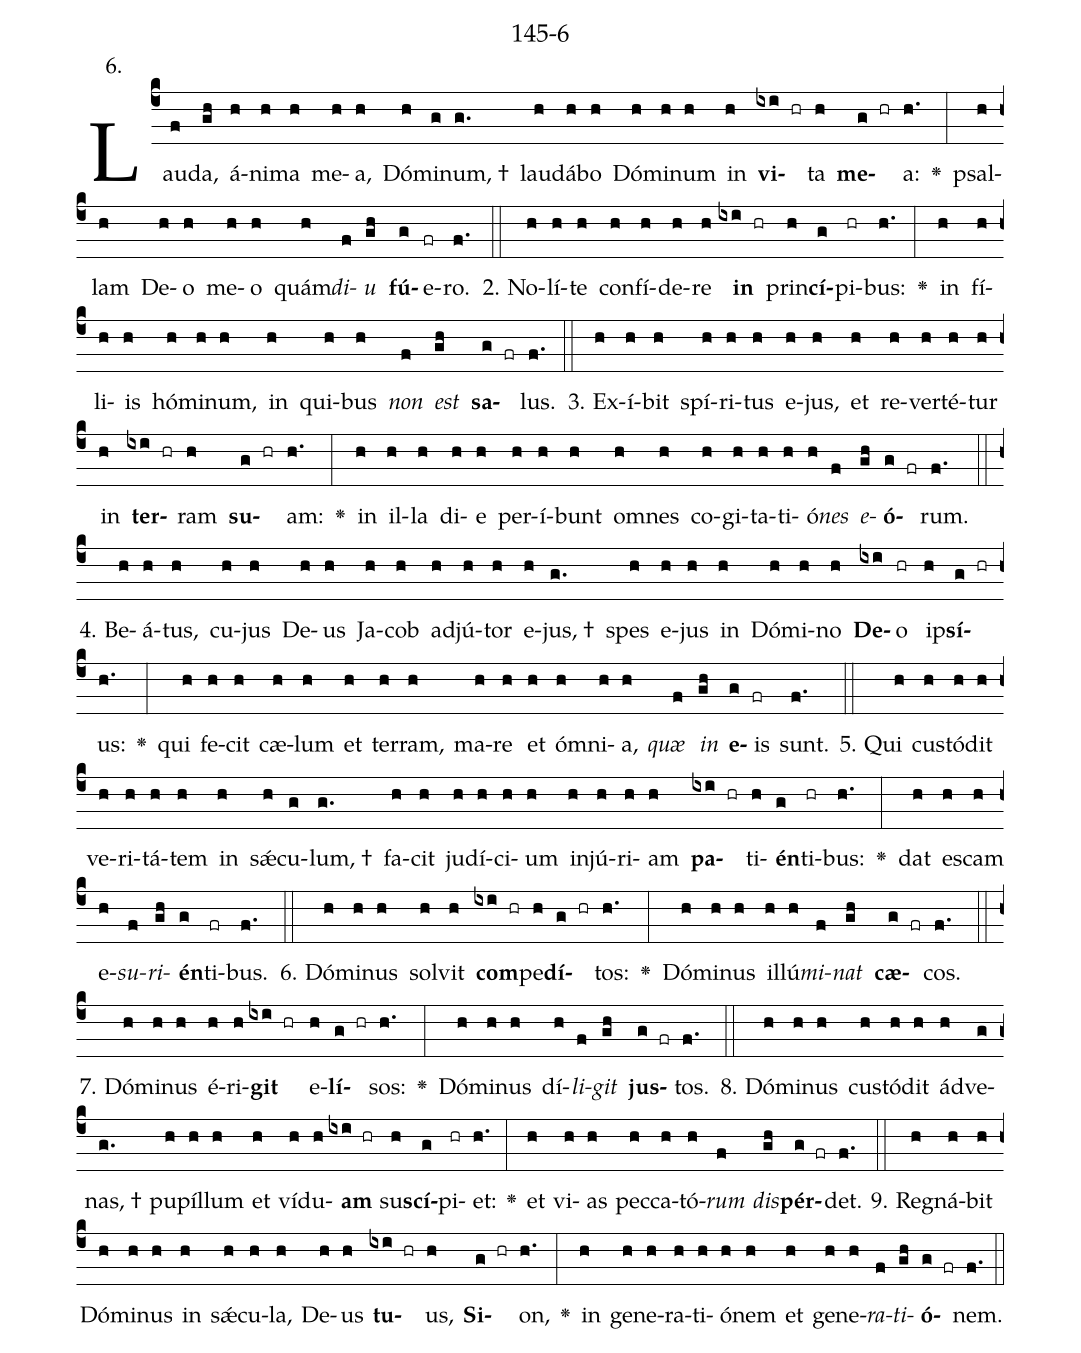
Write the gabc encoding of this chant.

name: 145-6;
annotation: 6.;
%%
(c4)Lau(f)da,(gh) á(h)ni(h)ma(h) me(h)a,(h) Dó(h)mi(g)num, †(g.) lau(h)dá(h)bo(h) Dó(h)mi(h)num(h) in(h) <b>vi</b>(ixi hr)ta(h) <b>me</b>(g hr)a:(h.) <v>\greheightstar</v>(:) psal(h)lam(h) De(h)o(h) me(h)o(h) quám(h)<i>di</i>(f)<i>u</i>(gh) <b>fú</b>(g)e(fr)ro.(f.) (::)
2. No(h)lí(h)te(h) con(h)fí(h)de(h)re(h) <b>in</b>(ixi hr) prin(h)<b>cí</b>(g)pi(hr)bus:(h.) <v>\greheightstar</v>(:) in(h) fí(h)li(h)is(h) hó(h)mi(h)num,(h) in(h) qui(h)bus(h) <i>non</i>(f) <i>est</i>(gh) <b>sa</b>(g fr)lus.(f.) (::)
3. Ex(h)í(h)bit(h) spí(h)ri(h)tus(h) e(h)jus,(h) et(h) re(h)ver(h)té(h)tur(h) in(h) <b>ter</b>(ixi hr)ram(h) <b>su</b>(g hr)am:(h.) <v>\greheightstar</v>(:) in(h) il(h)la(h) di(h)e(h) per(h)í(h)bunt(h) om(h)nes(h) co(h)gi(h)ta(h)ti(h)ó(h)<i>nes</i>(f) <i>e</i>(gh)<b>ó</b>(g fr)rum.(f.) (::)
4. Be(h)á(h)tus,(h) cu(h)jus(h) De(h)us(h) Ja(h)cob(h) ad(h)jú(h)tor(h) e(h)jus, †(g.) spes(h) e(h)jus(h) in(h) Dó(h)mi(h)no(h) <b>De</b>(ixi)o(hr) ip(h)<b>sí</b>(g hr)us:(h.) <v>\greheightstar</v>(:) qui(h) fe(h)cit(h) cæ(h)lum(h) et(h) ter(h)ram,(h) ma(h)re(h) et(h) óm(h)ni(h)a,(h) <i>quæ</i>(f) <i>in</i>(gh) <b>e</b>(g)is(fr) sunt.(f.) (::)
5. Qui(h) cus(h)tó(h)dit(h) ve(h)ri(h)tá(h)tem(h) in(h) sǽ(h)cu(g)lum, †(g.) fa(h)cit(h) ju(h)dí(h)ci(h)um(h) in(h)jú(h)ri(h)am(h) <b>pa</b>(ixi hr)ti(h)<b>én</b>(g)ti(hr)bus:(h.) <v>\greheightstar</v>(:) dat(h) es(h)cam(h) e(h)<i>su</i>(f)<i>ri</i>(gh)<b>én</b>(g)ti(fr)bus.(f.) (::)
6. Dó(h)mi(h)nus(h) sol(h)vit(h) <b>com</b>(ixi hr)pe(h)<b>dí</b>(g hr)tos:(h.) <v>\greheightstar</v>(:) Dó(h)mi(h)nus(h) il(h)lú(h)<i>mi</i>(f)<i>nat</i>(gh) <b>cæ</b>(g fr)cos.(f.) (::)
7. Dó(h)mi(h)nus(h) é(h)ri(h)<b>git</b>(ixi hr) e(h)<b>lí</b>(g hr)sos:(h.) <v>\greheightstar</v>(:) Dó(h)mi(h)nus(h) dí(h)<i>li</i>(f)<i>git</i>(gh) <b>jus</b>(g fr)tos.(f.) (::)
8. Dó(h)mi(h)nus(h) cus(h)tó(h)dit(h) ád(h)ve(g)nas, †(g.) pu(h)píl(h)lum(h) et(h) ví(h)du(h)<b>am</b>(ixi hr) su(h)<b>scí</b>(g)pi(hr)et:(h.) <v>\greheightstar</v>(:) et(h) vi(h)as(h) pec(h)ca(h)tó(h)<i>rum</i>(f) <i>dis</i>(gh)<b>pér</b>(g fr)det.(f.) (::)
9. Re(h)gná(h)bit(h) Dó(h)mi(h)nus(h) in(h) sǽ(h)cu(h)la,(h) De(h)us(h) <b>tu</b>(ixi hr)us,(h) <b>Si</b>(g hr)on,(h.) <v>\greheightstar</v>(:) in(h) ge(h)ne(h)ra(h)ti(h)ó(h)nem(h) et(h) ge(h)ne(h)<i>ra</i>(f)<i>ti</i>(gh)<b>ó</b>(g fr)nem.(f.) (::)
